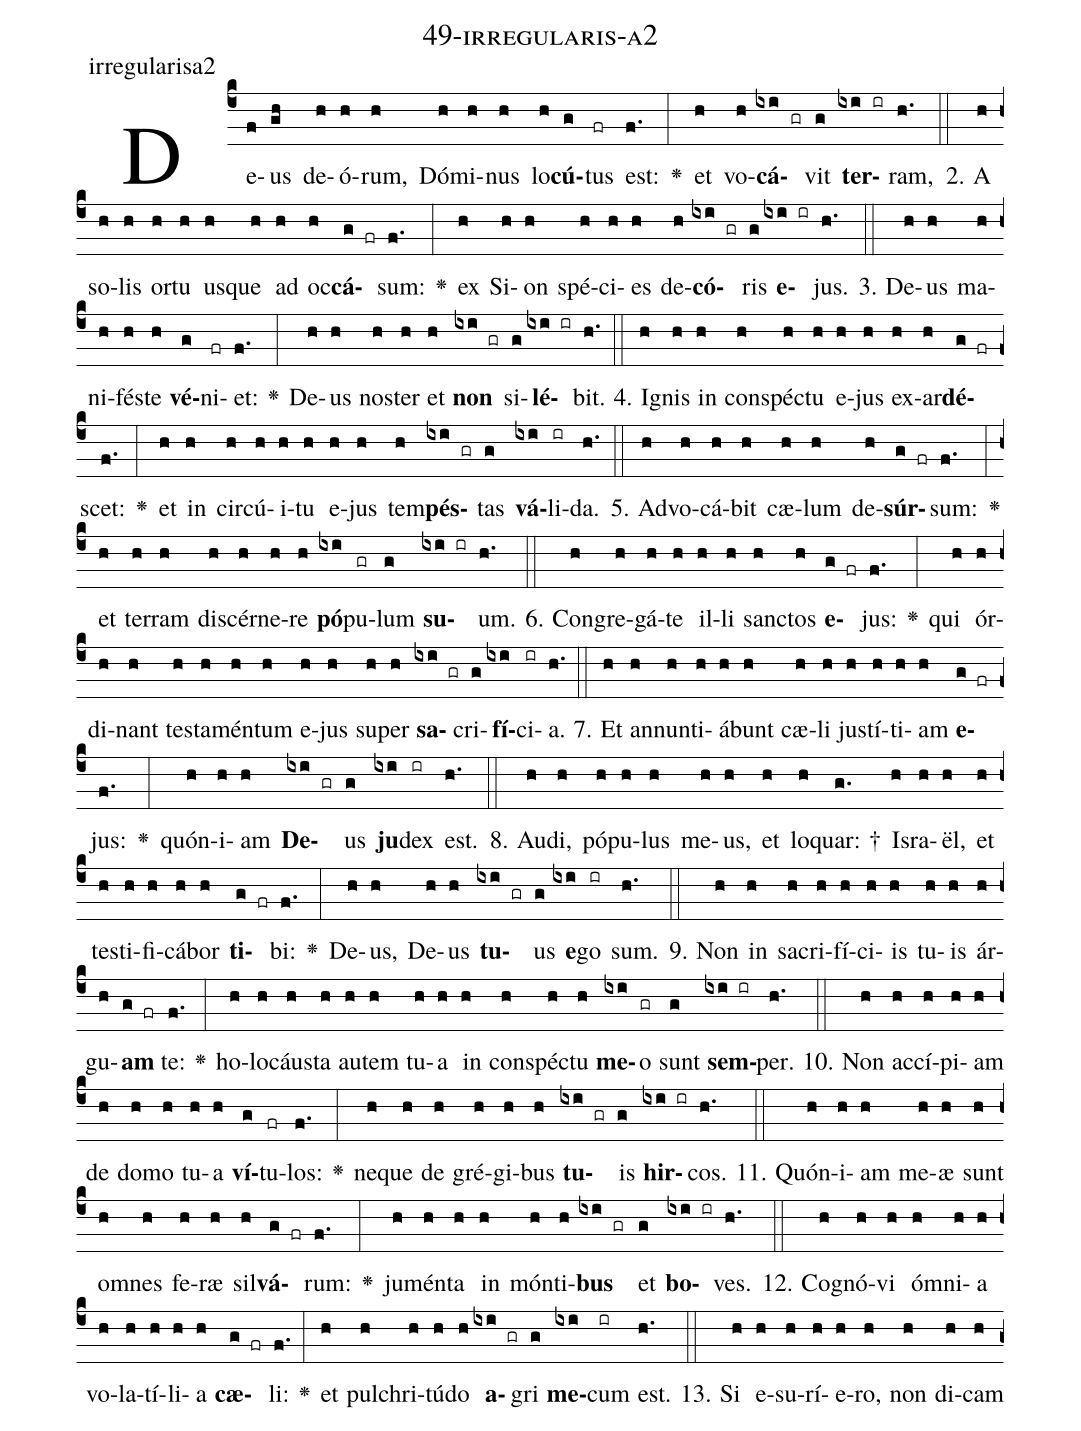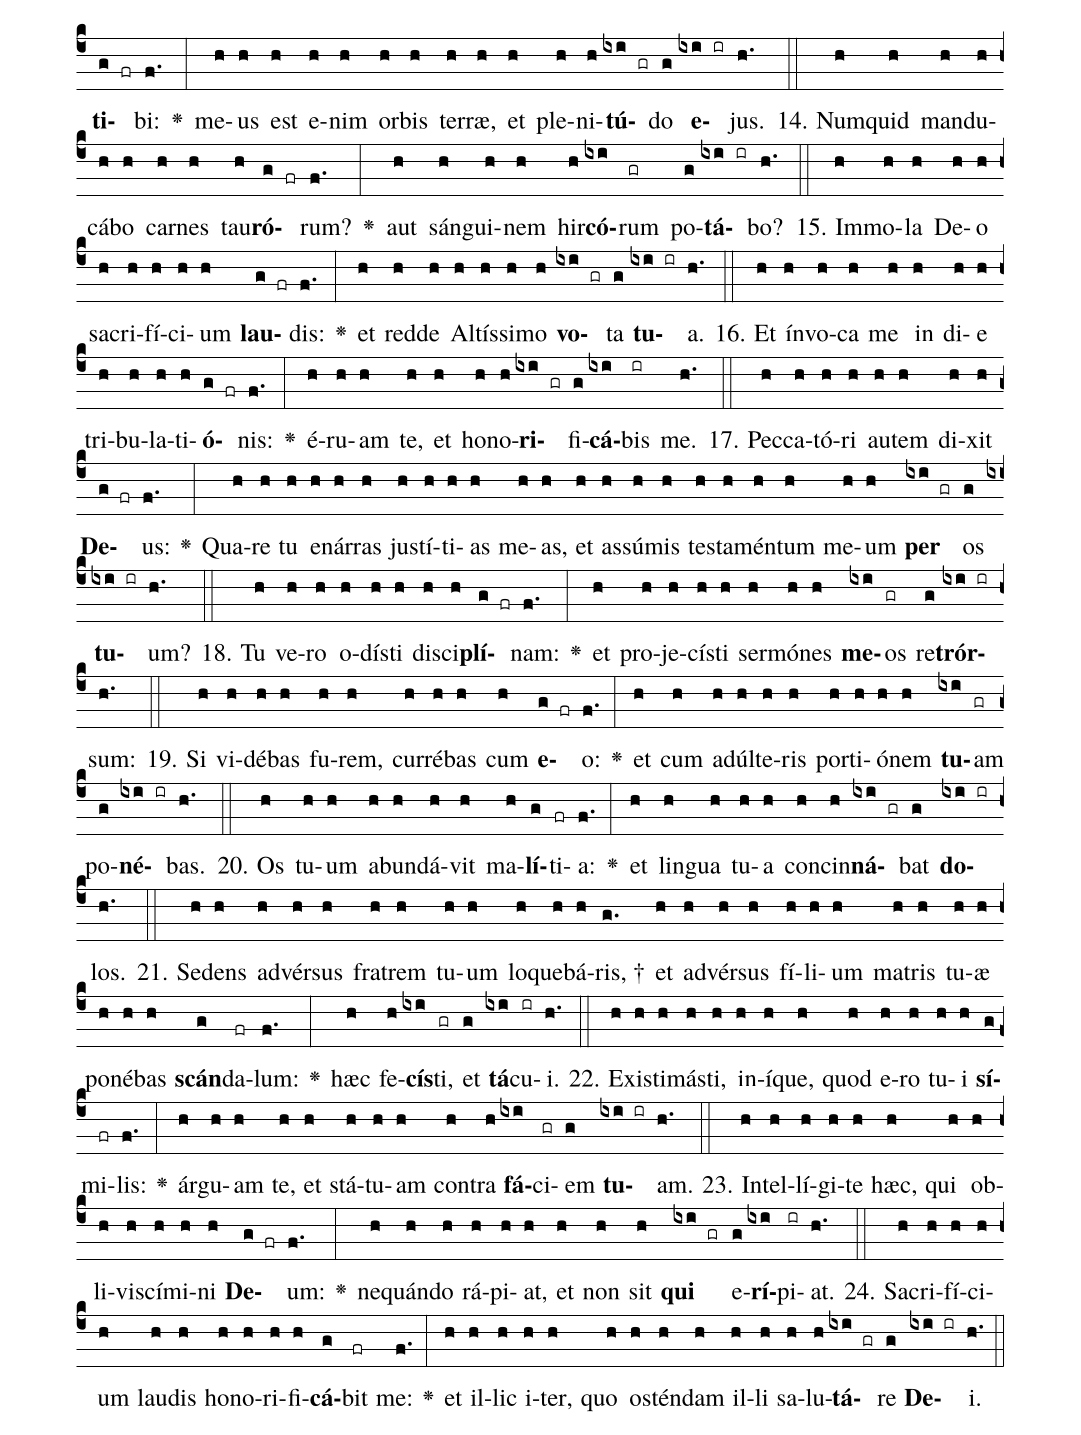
name: 49-irregularis-a2;
annotation: irregularisa2;
%%
(c4)De(f)us(gh) de(h)ó(h)rum,(h) Dó(h)mi(h)nus(h) lo(h)<b>cú</b>(g)tus(fr) est:(f.) <v>\greheightstar</v>(:) et(h) vo(h)<b>cá</b>(ixi gr)vit(g) <b>ter</b>(ixi ir)ram,(h.) (::)
2. A(h) so(h)lis(h) or(h)tu(h) us(h)que(h) ad(h) oc(h)<b>cá</b>(g fr)sum:(f.) <v>\greheightstar</v>(:) ex(h) Si(h)on(h) spé(h)ci(h)es(h) de(h)<b>có</b>(ixi gr)ris(g) <b>e</b>(ixi ir)jus.(h.) (::)
3. De(h)us(h) ma(h)ni(h)fés(h)te(h) <b>vé</b>(g)ni(fr)et:(f.) <v>\greheightstar</v>(:) De(h)us(h) nos(h)ter(h) et(h) <b>non</b>(ixi gr) si(g)<b>lé</b>(ixi ir)bit.(h.) (::)
4. I(h)gnis(h) in(h) con(h)spéc(h)tu(h) e(h)jus(h) ex(h)ar(h)<b>dé</b>(g fr)scet:(f.) <v>\greheightstar</v>(:) et(h) in(h) cir(h)cú(h)i(h)tu(h) e(h)jus(h) tem(h)<b>pés</b>(ixi gr)tas(g) <b>vá</b>(ixi)li(ir)da.(h.) (::)
5. Ad(h)vo(h)cá(h)bit(h) cæ(h)lum(h) de(h)<b>súr</b>(g fr)sum:(f.) <v>\greheightstar</v>(:) et(h) ter(h)ram(h) di(h)scér(h)ne(h)re(h) <b>pó</b>(ixi)pu(gr)lum(g) <b>su</b>(ixi ir)um.(h.) (::)
6. Con(h)gre(h)gá(h)te(h) il(h)li(h) sanc(h)tos(h) <b>e</b>(g fr)jus:(f.) <v>\greheightstar</v>(:) qui(h) ór(h)di(h)nant(h) tes(h)ta(h)mén(h)tum(h) e(h)jus(h) su(h)per(h) <b>sa</b>(ixi gr)cri(g)<b>fí</b>(ixi)ci(ir)a.(h.) (::)
7. Et(h) an(h)nun(h)ti(h)á(h)bunt(h) cæ(h)li(h) jus(h)tí(h)ti(h)am(h) <b>e</b>(g fr)jus:(f.) <v>\greheightstar</v>(:) quón(h)i(h)am(h) <b>De</b>(ixi gr)us(g) <b>ju</b>(ixi)dex(ir) est.(h.) (::)
8. Au(h)di,(h) pó(h)pu(h)lus(h) me(h)us,(h) et(h) lo(h)quar: †(g.) Is(h)ra(h)ël,(h) et(h) tes(h)ti(h)fi(h)cá(h)bor(h) <b>ti</b>(g fr)bi:(f.) <v>\greheightstar</v>(:) De(h)us,(h) De(h)us(h) <b>tu</b>(ixi gr)us(g) <b>e</b>(ixi)go(ir) sum.(h.) (::)
9. Non(h) in(h) sa(h)cri(h)fí(h)ci(h)is(h) tu(h)is(h) ár(h)gu(h)<b>am</b>(g fr) te:(f.) <v>\greheightstar</v>(:) ho(h)lo(h)cáus(h)ta(h) au(h)tem(h) tu(h)a(h) in(h) con(h)spéc(h)tu(h) <b>me</b>(ixi)o(gr) sunt(g) <b>sem</b>(ixi ir)per.(h.) (::)
10. Non(h) ac(h)cí(h)pi(h)am(h) de(h) do(h)mo(h) tu(h)a(h) <b>ví</b>(g)tu(fr)los:(f.) <v>\greheightstar</v>(:) ne(h)que(h) de(h) gré(h)gi(h)bus(h) <b>tu</b>(ixi gr)is(g) <b>hir</b>(ixi ir)cos.(h.) (::)
11. Quón(h)i(h)am(h) me(h)æ(h) sunt(h) om(h)nes(h) fe(h)ræ(h) sil(h)<b>vá</b>(g fr)rum:(f.) <v>\greheightstar</v>(:) ju(h)mén(h)ta(h) in(h) món(h)ti(h)<b>bus</b>(ixi gr) et(g) <b>bo</b>(ixi ir)ves.(h.) (::)
12. Co(h)gnó(h)vi(h) óm(h)ni(h)a(h) vo(h)la(h)tí(h)li(h)a(h) <b>cæ</b>(g fr)li:(f.) <v>\greheightstar</v>(:) et(h) pul(h)chri(h)tú(h)do(h) <b>a</b>(ixi gr)gri(g) <b>me</b>(ixi)cum(ir) est.(h.) (::)
13. Si(h) e(h)su(h)rí(h)e(h)ro,(h) non(h) di(h)cam(h) <b>ti</b>(g fr)bi:(f.) <v>\greheightstar</v>(:) me(h)us(h) est(h) e(h)nim(h) or(h)bis(h) ter(h)ræ,(h) et(h) ple(h)ni(h)<b>tú</b>(ixi gr)do(g) <b>e</b>(ixi ir)jus.(h.) (::)
14. Num(h)quid(h) man(h)du(h)cá(h)bo(h) car(h)nes(h) tau(h)<b>ró</b>(g fr)rum?(f.) <v>\greheightstar</v>(:) aut(h) sán(h)gui(h)nem(h) hir(h)<b>có</b>(ixi)rum(gr) po(g)<b>tá</b>(ixi ir)bo?(h.) (::)
15. Im(h)mo(h)la(h) De(h)o(h) sa(h)cri(h)fí(h)ci(h)um(h) <b>lau</b>(g fr)dis:(f.) <v>\greheightstar</v>(:) et(h) red(h)de(h) Al(h)tís(h)si(h)mo(h) <b>vo</b>(ixi gr)ta(g) <b>tu</b>(ixi ir)a.(h.) (::)
16. Et(h) ín(h)vo(h)ca(h) me(h) in(h) di(h)e(h) tri(h)bu(h)la(h)ti(h)<b>ó</b>(g fr)nis:(f.) <v>\greheightstar</v>(:) é(h)ru(h)am(h) te,(h) et(h) ho(h)no(h)<b>ri</b>(ixi gr)fi(g)<b>cá</b>(ixi)bis(ir) me.(h.) (::)
17. Pec(h)ca(h)tó(h)ri(h) au(h)tem(h) di(h)xit(h) <b>De</b>(g fr)us:(f.) <v>\greheightstar</v>(:) Qua(h)re(h) tu(h) e(h)nár(h)ras(h) jus(h)tí(h)ti(h)as(h) me(h)as,(h) et(h) as(h)sú(h)mis(h) tes(h)ta(h)mén(h)tum(h) me(h)um(h) <b>per</b>(ixi gr) os(g) <b>tu</b>(ixi ir)um?(h.) (::)
18. Tu(h) ve(h)ro(h) o(h)dís(h)ti(h) di(h)sci(h)<b>plí</b>(g fr)nam:(f.) <v>\greheightstar</v>(:) et(h) pro(h)je(h)cís(h)ti(h) ser(h)mó(h)nes(h) <b>me</b>(ixi)os(gr) re(g)<b>trór</b>(ixi ir)sum:(h.) (::)
19. Si(h) vi(h)dé(h)bas(h) fu(h)rem,(h) cur(h)ré(h)bas(h) cum(h) <b>e</b>(g fr)o:(f.) <v>\greheightstar</v>(:) et(h) cum(h) ad(h)úl(h)te(h)ris(h) por(h)ti(h)ó(h)nem(h) <b>tu</b>(ixi)am(gr) po(g)<b>né</b>(ixi ir)bas.(h.) (::)
20. Os(h) tu(h)um(h) ab(h)un(h)dá(h)vit(h) ma(h)<b>lí</b>(g)ti(fr)a:(f.) <v>\greheightstar</v>(:) et(h) lin(h)gua(h) tu(h)a(h) con(h)cin(h)<b>ná</b>(ixi gr)bat(g) <b>do</b>(ixi ir)los.(h.) (::)
21. Se(h)dens(h) ad(h)vér(h)sus(h) fra(h)trem(h) tu(h)um(h) lo(h)que(h)bá(h)ris, †(g.) et(h) ad(h)vér(h)sus(h) fí(h)li(h)um(h) ma(h)tris(h) tu(h)æ(h) po(h)né(h)bas(h) <b>scán</b>(g)da(fr)lum:(f.) <v>\greheightstar</v>(:) hæc(h) fe(h)<b>cís</b>(ixi)ti,(gr) et(g) <b>tá</b>(ixi)cu(ir)i.(h.) (::)
22. Ex(h)is(h)ti(h)más(h)ti,(h) in(h)í(h)que,(h) quod(h) e(h)ro(h) tu(h)i(h) <b>sí</b>(g)mi(fr)lis:(f.) <v>\greheightstar</v>(:) ár(h)gu(h)am(h) te,(h) et(h) stá(h)tu(h)am(h) con(h)tra(h) <b>fá</b>(ixi)ci(gr)em(g) <b>tu</b>(ixi ir)am.(h.) (::)
23. In(h)tel(h)lí(h)gi(h)te(h) hæc,(h) qui(h) ob(h)li(h)vi(h)scí(h)mi(h)ni(h) <b>De</b>(g fr)um:(f.) <v>\greheightstar</v>(:) ne(h)quán(h)do(h) rá(h)pi(h)at,(h) et(h) non(h) sit(h) <b>qui</b>(ixi gr) e(g)<b>rí</b>(ixi)pi(ir)at.(h.) (::)
24. Sa(h)cri(h)fí(h)ci(h)um(h) lau(h)dis(h) ho(h)no(h)ri(h)fi(h)<b>cá</b>(g)bit(fr) me:(f.) <v>\greheightstar</v>(:) et(h) il(h)lic(h) i(h)ter,(h) quo(h) os(h)tén(h)dam(h) il(h)li(h) sa(h)lu(h)<b>tá</b>(ixi gr)re(g) <b>De</b>(ixi ir)i.(h.) (::)
